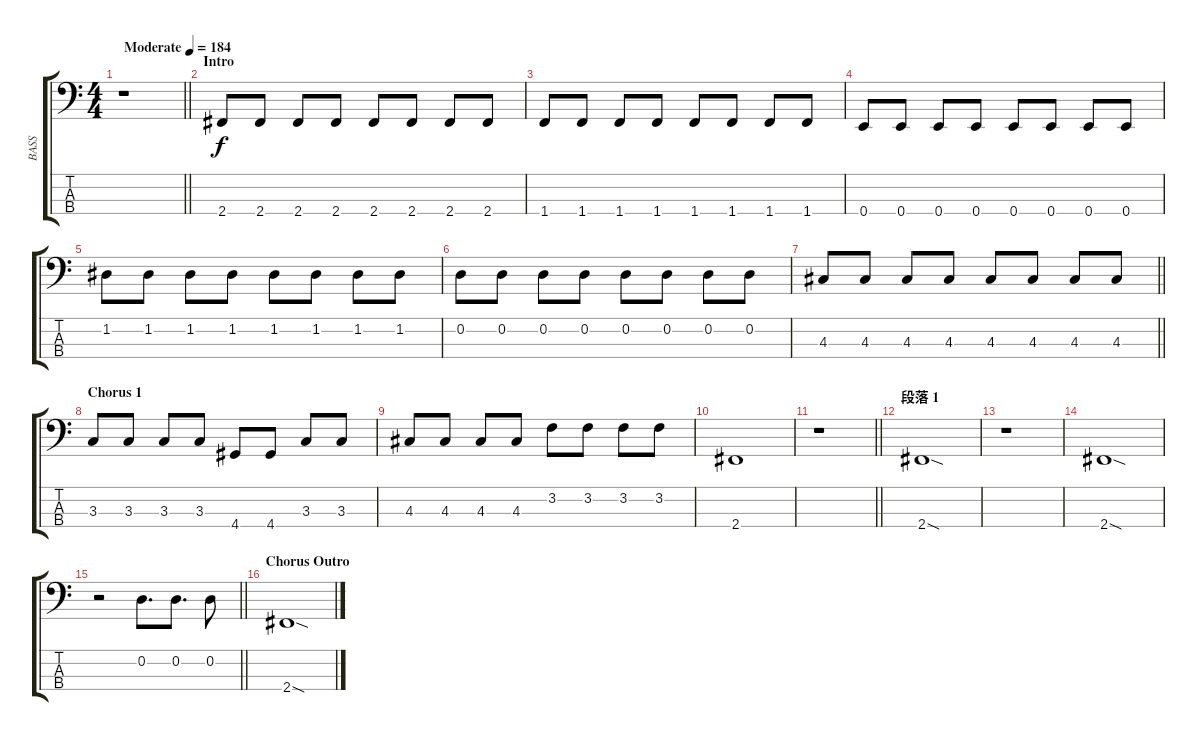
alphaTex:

\track ("BASS" "BASS") {instrument electricbassfinger}
\staff {score tabs}
\tuning (G2 D2 A1 E1) {hide}
\ts (4 4)
\tempo (184 "Moderate")
\clef f4
\barLineRight lightlight
\ks c
r.1{dy f instrument electricbassfinger} |
\section ("" "Intro")
2.4.8 2.4.8 2.4.8 2.4.8 2.4.8 2.4.8 2.4.8 2.4.8 |
1.4.8 1.4.8 1.4.8 1.4.8 1.4.8 1.4.8 1.4.8 1.4.8 |
0.4.8 0.4.8 0.4.8 0.4.8 0.4.8 0.4.8 0.4.8 0.4.8 |
1.2.8 1.2.8 1.2.8 1.2.8 1.2.8 1.2.8 1.2.8 1.2.8 |
0.2.8 0.2.8 0.2.8 0.2.8 0.2.8 0.2.8 0.2.8 0.2.8 |
\barLineRight lightlight
4.3.8 4.3.8 4.3.8 4.3.8 4.3.8 4.3.8 4.3.8 4.3.8 |
\section ("" "Chorus 1")
3.3.8 3.3.8 3.3.8 3.3.8 4.4.8 4.4.8 3.3.8 3.3.8 |
4.3.8 4.3.8 4.3.8 4.3.8 3.2.8 3.2.8 3.2.8 3.2.8 |
2.4.1 |
\barLineRight lightlight
r.1 |
\section ("" "段落 1")
2.4{sod}.1 |
r.1 |
2.4{sod}.1 |
\barLineRight lightlight
r.2 0.2.8{d} 0.2.8{d} 0.2.8 |
\section ("" "Chorus Outro")
2.4{sod}.1
